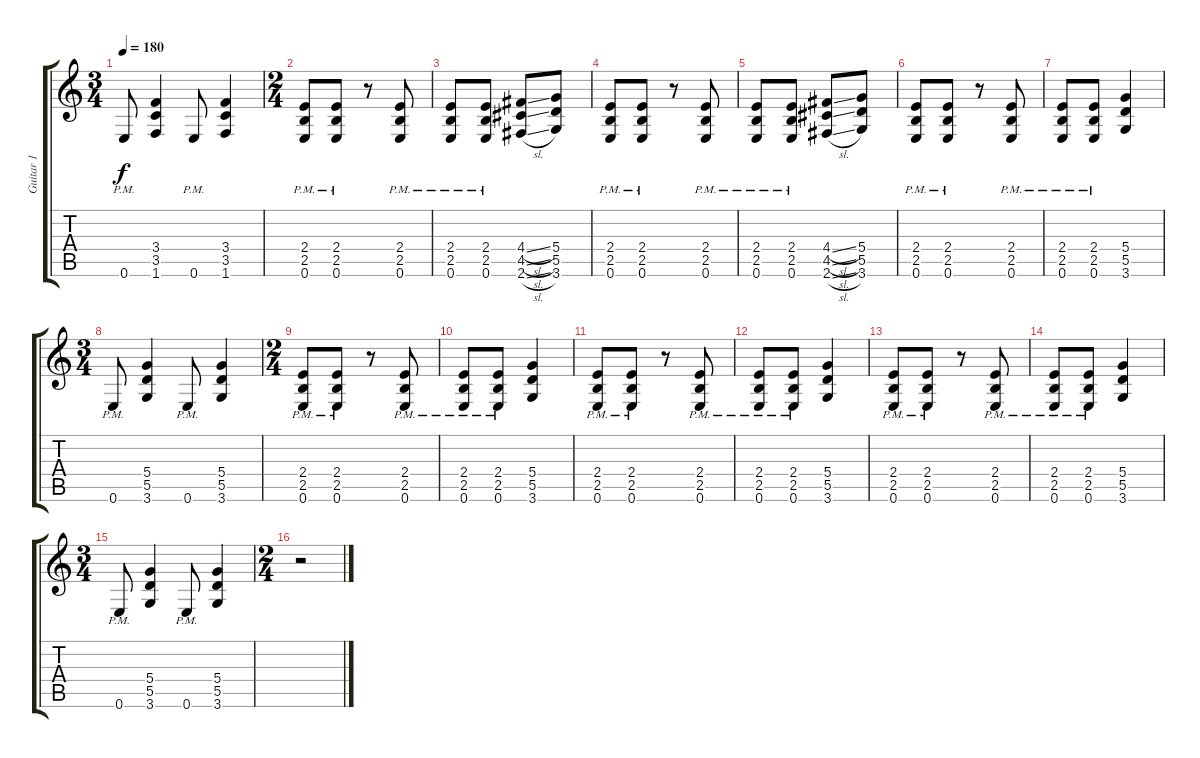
\track ("Guitar 1" "Guitar 1") {instrument distortionguitar}
\staff {score tabs}
\tuning (E4 B3 G3 D3 A2 E2) {hide}
\ts (3 4)
\tempo 180
\clef g2
\ks c
0.6{pm}.8{dy f} (3.4 3.5 1.6).4 0.6{pm}.8 (3.4 3.5 1.6).4 |
\ts (2 4)
(2.4{pm} 2.5{pm} 0.6{pm}).8 (2.4{pm} 2.5{pm} 0.6{pm}).8 r.8 (2.4{pm} 2.5{pm} 0.6{pm}).8 |
(2.4{pm} 2.5{pm} 0.6{pm}).8 (2.4{pm} 2.5{pm} 0.6{pm}).8 (4.4{sl} 4.5{sl} 2.6{sl}).8 (5.4 5.5 3.6).8 |
(2.4{pm} 2.5{pm} 0.6{pm}).8 (2.4{pm} 2.5{pm} 0.6{pm}).8 r.8 (2.4{pm} 2.5{pm} 0.6{pm}).8 |
(2.4{pm} 2.5{pm} 0.6{pm}).8 (2.4{pm} 2.5{pm} 0.6{pm}).8 (4.4{sl} 4.5{sl} 2.6{sl}).8 (5.4 5.5 3.6).8 |
(2.4{pm} 2.5{pm} 0.6{pm}).8 (2.4{pm} 2.5{pm} 0.6{pm}).8 r.8 (2.4{pm} 2.5{pm} 0.6{pm}).8 |
(2.4{pm} 2.5{pm} 0.6{pm}).8 (2.4{pm} 2.5{pm} 0.6{pm}).8 (5.4 5.5 3.6).4 |
\ts (3 4)
0.6{pm}.8 (5.4 5.5 3.6).4 0.6{pm}.8 (5.4 5.5 3.6).4 |
\ts (2 4)
(2.4{pm} 2.5{pm} 0.6{pm}).8 (2.4{pm} 2.5{pm} 0.6{pm}).8 r.8 (2.4{pm} 2.5{pm} 0.6{pm}).8 |
(2.4{pm} 2.5{pm} 0.6{pm}).8 (2.4{pm} 2.5{pm} 0.6{pm}).8 (5.4 5.5 3.6).4 |
(2.4{pm} 2.5{pm} 0.6{pm}).8 (2.4{pm} 2.5{pm} 0.6{pm}).8 r.8 (2.4{pm} 2.5{pm} 0.6{pm}).8 |
(2.4{pm} 2.5{pm} 0.6{pm}).8 (2.4{pm} 2.5{pm} 0.6{pm}).8 (5.4 5.5 3.6).4 |
(2.4{pm} 2.5{pm} 0.6{pm}).8 (2.4{pm} 2.5{pm} 0.6{pm}).8 r.8 (2.4{pm} 2.5{pm} 0.6{pm}).8 |
(2.4{pm} 2.5{pm} 0.6{pm}).8 (2.4{pm} 2.5{pm} 0.6{pm}).8 (5.4 5.5 3.6).4 |
\ts (3 4)
0.6{pm}.8 (5.4 5.5 3.6).4 0.6{pm}.8 (5.4 5.5 3.6).4 |
\ts (2 4)
r.2
